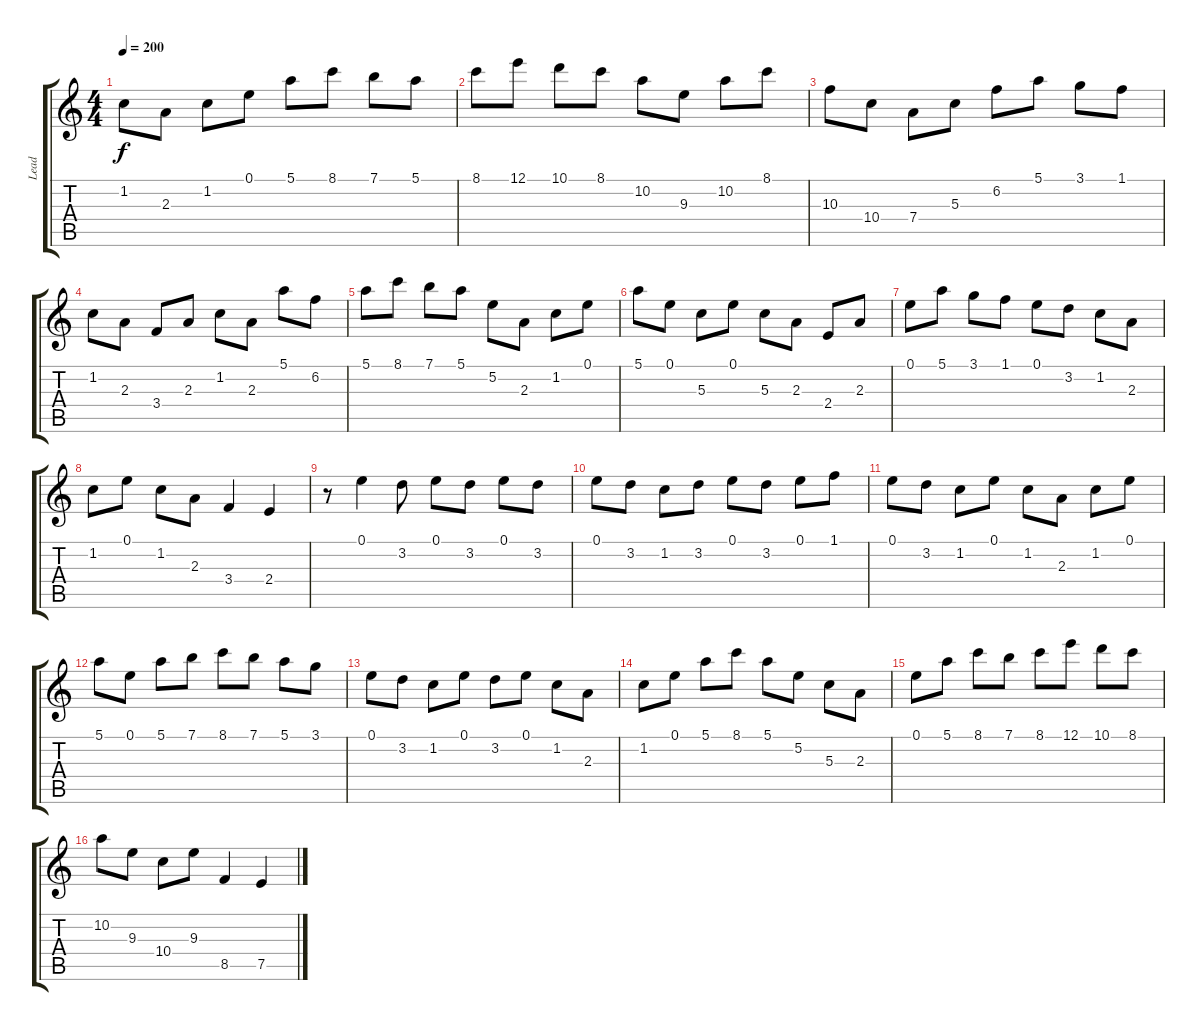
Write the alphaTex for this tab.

\track ("Lead" "Lead") {instrument distortionguitar}
\staff {score tabs}
\tuning (E4 B3 G3 D3 A2 E2) {hide}
\ts (4 4)
\tempo 200
\clef g2
\ks c
1.2.8{dy f} 2.3.8 1.2.8 0.1.8 5.1.8 8.1.8 7.1.8 5.1.8 |
8.1.8 12.1.8 10.1.8 8.1.8 10.2.8 9.3.8 10.2.8 8.1.8 |
10.3.8 10.4.8 7.4.8 5.3.8 6.2.8 5.1.8 3.1.8 1.1.8 |
1.2.8 2.3.8 3.4.8 2.3.8 1.2.8 2.3.8 5.1.8 6.2.8 |
5.1.8 8.1.8 7.1.8 5.1.8 5.2.8 2.3.8 1.2.8 0.1.8 |
5.1.8 0.1.8 5.3.8 0.1.8 5.3.8 2.3.8 2.4.8 2.3.8 |
0.1.8 5.1.8 3.1.8 1.1.8 0.1.8 3.2.8 1.2.8 2.3.8 |
1.2.8 0.1.8 1.2.8 2.3.8 3.4.4 2.4.4 |
r.8 0.1.4 3.2.8 0.1.8 3.2.8 0.1.8 3.2.8 |
0.1.8 3.2.8 1.2.8 3.2.8 0.1.8 3.2.8 0.1.8 1.1.8 |
0.1.8 3.2.8 1.2.8 0.1.8 1.2.8 2.3.8 1.2.8 0.1.8 |
5.1.8 0.1.8 5.1.8 7.1.8 8.1.8 7.1.8 5.1.8 3.1.8 |
0.1.8 3.2.8 1.2.8 0.1.8 3.2.8 0.1.8 1.2.8 2.3.8 |
1.2.8 0.1.8 5.1.8 8.1.8 5.1.8 5.2.8 5.3.8 2.3.8 |
0.1.8 5.1.8 8.1.8 7.1.8 8.1.8 12.1.8 10.1.8 8.1.8 |
10.2.8 9.3.8 10.4.8 9.3.8 8.5.4 7.5.4
